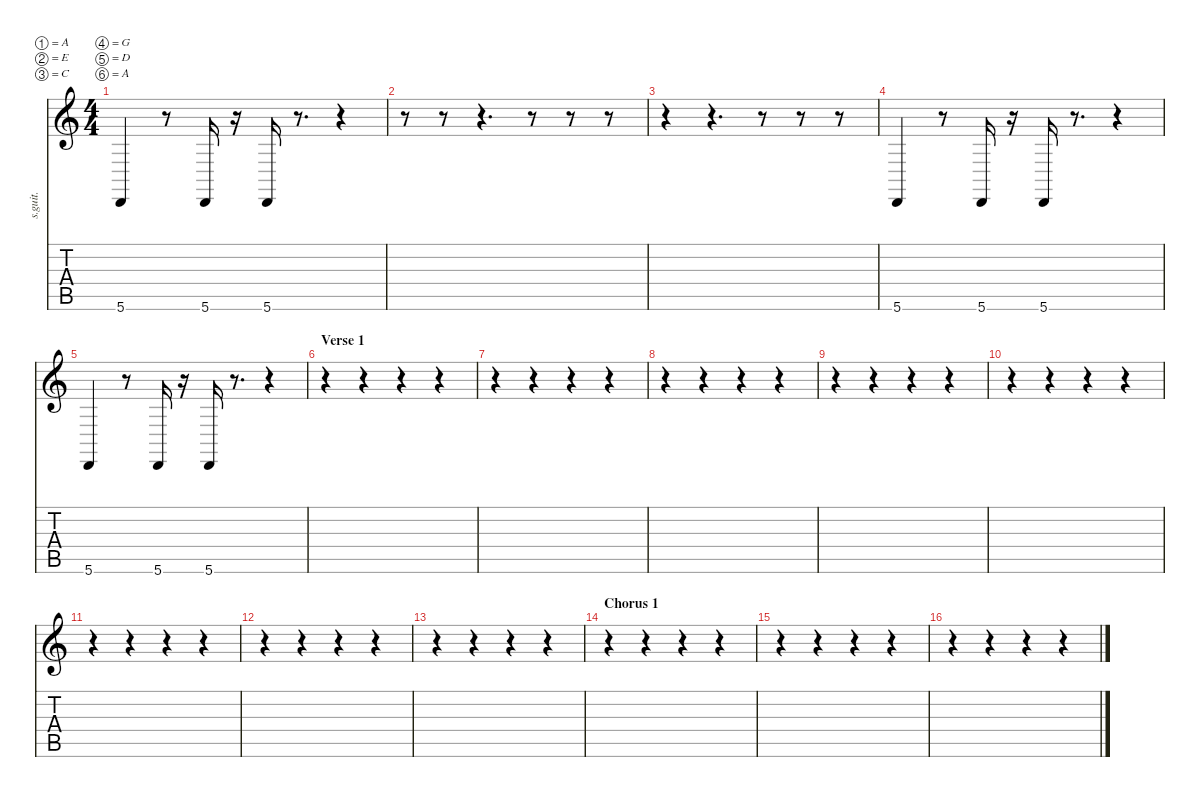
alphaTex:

\defaultSystemsLayout 4
\hideDynamics
\bracketExtendMode nobrackets
\track ("Distorted Baritone Guitar (James Hetfie" "s.guit.") {instrument distortionguitar}
\staff {score tabs}
\tuning (A2 E2 C2 G1 D1 A0)
\ts (4 4)
\tempo (88 hide)
\clef g2
\ks c
5.6.4{lyrics (0 "") lyrics (1 "") lyrics (2 "") lyrics (3 "") lyrics (4 "") dy fff} r.8 5.6.16{lyrics (0 "") lyrics (1 "") lyrics (2 "") lyrics (3 "") lyrics (4 "")} r.16 5.6.16{lyrics (0 "") lyrics (1 "") lyrics (2 "") lyrics (3 "") lyrics (4 "")} r.8{d} r.4 |
\tempo (89 hide)
r.8 r.8 r.4{d} r.8 r.8 r.8 |
\tempo (91 hide)
r.4 r.4{d} r.8 r.8 r.8 |
\tempo (88 hide)
5.6.4{lyrics (0 "") lyrics (1 "") lyrics (2 "") lyrics (3 "") lyrics (4 "")} r.8 5.6.16{lyrics (0 "") lyrics (1 "") lyrics (2 "") lyrics (3 "") lyrics (4 "")} r.16 5.6.16{lyrics (0 "") lyrics (1 "") lyrics (2 "") lyrics (3 "") lyrics (4 "")} r.8{d} r.4 |
\tempo (90 hide)
5.6.4{lyrics (0 "") lyrics (1 "") lyrics (2 "") lyrics (3 "") lyrics (4 "")} r.8 5.6.16{lyrics (0 "") lyrics (1 "") lyrics (2 "") lyrics (3 "") lyrics (4 "")} r.16 5.6.16{lyrics (0 "") lyrics (1 "") lyrics (2 "") lyrics (3 "") lyrics (4 "")} r.8{d} r.4 |
\section ("" "Verse 1")
\tempo (88 hide)
r.4 r.4 r.4 r.4 |
\tempo (89 hide)
r.4 r.4 r.4 r.4 |
\tempo (90 hide)
r.4 r.4 r.4 r.4 |
\tempo (89 hide)
r.4 r.4 r.4 r.4 |
\tempo (90 hide)
r.4 r.4 r.4 r.4 |
\tempo (89 hide)
r.4 r.4 r.4 r.4 |
\tempo (88 hide)
r.4 r.4 r.4 r.4 |
\tempo (90 hide)
r.4 r.4 r.4 r.4 |
\section ("" "Chorus 1")
\tempo (89 hide)
r.4 r.4 r.4 r.4 |
\tempo (90 hide)
r.4 r.4 r.4 r.4 |
\tempo (89 hide)
r.4 r.4 r.4 r.4
